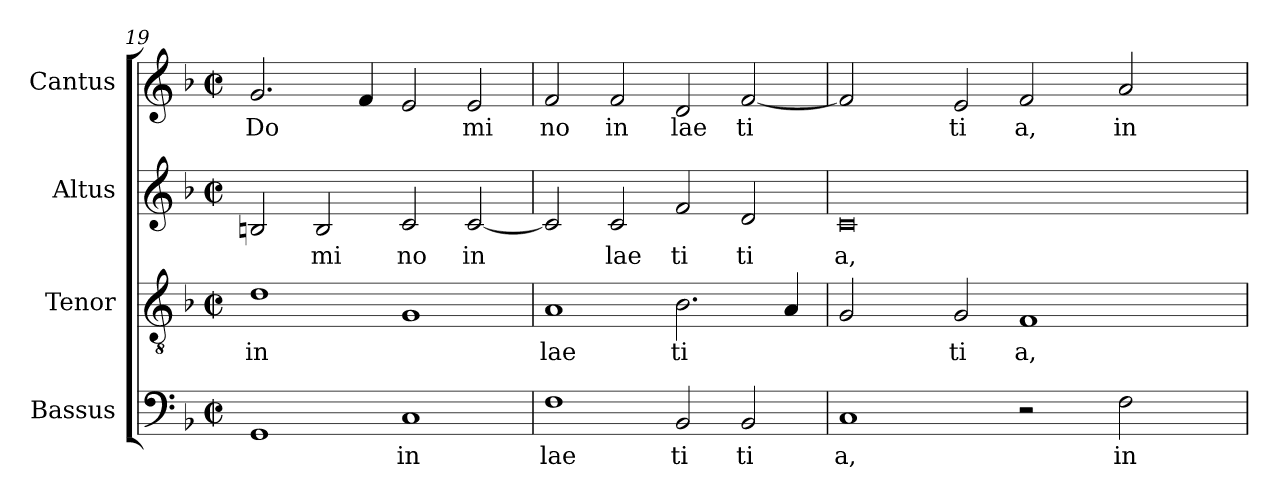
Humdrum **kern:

**kern	**text	**kern	**text	**kern	**text	**kern	**text
*part4	*part4	*part3	*part3	*part2	*part2	*part1	*part1
*staff4	*staff4	*staff3	*staff3	*staff2	*staff2	*staff1	*staff1
*I"Bassus	*	*I"Tenor	*	*I"Altus	*	*I"Cantus	*
*clefF4	*	*clefGv2	*	*clefG2	*	*clefG2	*
*k[b-]	*	*k[b-]	*	*k[b-]	*	*k[b-]	*
*F:	*	*F:	*	*F:	*	*F:	*
*M2/2	*	*M2/2	*	*M2/2	*	*M2/2	*
*met(c|)	*	*met(c|)	*	*met(c|)	*	*met(c|)	*
=19	=19	=19	=19	=19	=19	=19	=19
!	!	!	!LO:LY:b:cj	!	!	!	!LO:LY:b
1GG	.	1d	in	2Bn/	.	2.g/	Do
!	!	!	!	!	!LO:LY:b:cj	!	!
.	.	.	.	2B/	mi	.	.
.	.	.	.	.	.	4f/	.
!	!LO:LY:b:cj	!	!	!	!LO:LY:b:cj	!	!
1C	in	1G	.	2c/	no	2e/	.
!	!	!	!	!	!LO:LY:b:cj	!	!LO:LY:b:cj
.	.	.	.	[<2c/	in	2e/	mi
=20	=20	=20	=20	=20	=20	=20	=20
!	!LO:LY:b:cj	!	!LO:LY:b:cj	!	!	!	!LO:LY:b:cj
1F	lae	1A	lae	2c/]	.	2f/	no
!	!	!	!	!	!LO:LY:b:cj	!	!LO:LY:b:cj
.	.	.	.	2c/	lae	2f/	in
!	!LO:LY:b:cj	!	!LO:LY:b:cj	!	!LO:LY:b:cj	!	!LO:LY:b:cj
2BB-/	ti	2.B-\	ti	2f/	ti	2d/	lae
!	!LO:LY:b:cj	!	!	!	!LO:LY:b:cj	!	!LO:LY:b:cj
2BB-/	ti	.	.	2d/	ti	[>2f/	ti
.	.	4A/	.	.	.	.	.
!!LO:PB:g=z
=21	=21	=21	=21	=21	=21	=21	=21
!	!LO:LY:b:cj	!	!	!	!LO:LY:b:cj	!	!
*^	*	*	*	*^	*	*	*
1C	16ryy	a,	2G/	.	0c	4ryy	a,	2f/]	.
.	64ryy	.	.	.	.	.	.	.	.
.	1ryy	.	.	.	.	.	.	.	.
.	.	.	.	.	.	32.ryy	.	.	.
.	.	.	.	.	.	1ryy	.	.	.
!	!	!	!	!LO:LY:b:cj	!	!	!	!	!LO:LY:b:cj
.	.	.	2G/	ti	.	.	.	2e/	ti
!	!	!	!	!LO:LY:b:cj	!	!	!	!	!LO:LY:b:cj
2r	.	.	1F	a,	.	.	.	2f/	a,
.	2ryy	.	.	.	.	.	.	.	.
.	.	.	.	.	.	2ryy	.	.	.
!	!	!LO:LY:b:cj	!	!	!	!	!	!	!LO:LY:b:cj
2F\	.	in	.	.	.	.	.	2a/	in
.	4ryy	.	.	.	.	.	.	.	.
.	.	.	.	.	.	8ryy	.	.	.
.	8ryy	.	.	.	.	.	.	.	.
.	.	.	.	.	.	16ryy	.	.	.
.	32.ryy	.	.	.	.	.	.	.	.
.	.	.	.	.	.	64ryy	.	.	.
*v	*v	*	*	*	*v	*v	*	*	*
=	=	=	=	=	=	=	=
*-	*-	*-	*-	*-	*-	*-	*-
